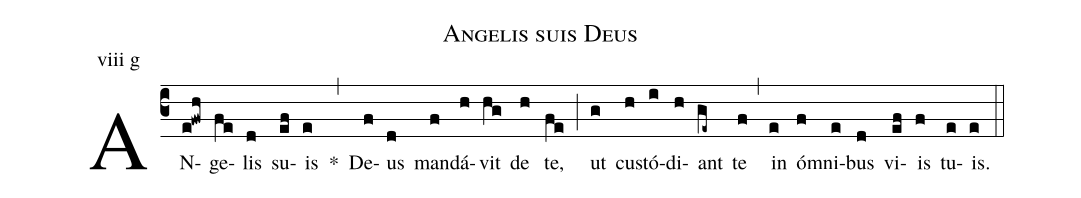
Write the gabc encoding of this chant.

name: Angelis suis Deus;
annotation: viii g;
mode: 8;
%%
(c3)
AN(e!fwh)ge(fe)lis(d) su(ef)is(e) *(,)
De(f)us(d) man(f)dá(h)vit(hg) de(h) te,(fe) (;)
ut(g) cu(h)stó(i)di(h)ant(ge~) te(f) (,)
in(e) ó(f)mni(e)bus(d) vi(ef)is(f) tu(e)is.(e) (::)
